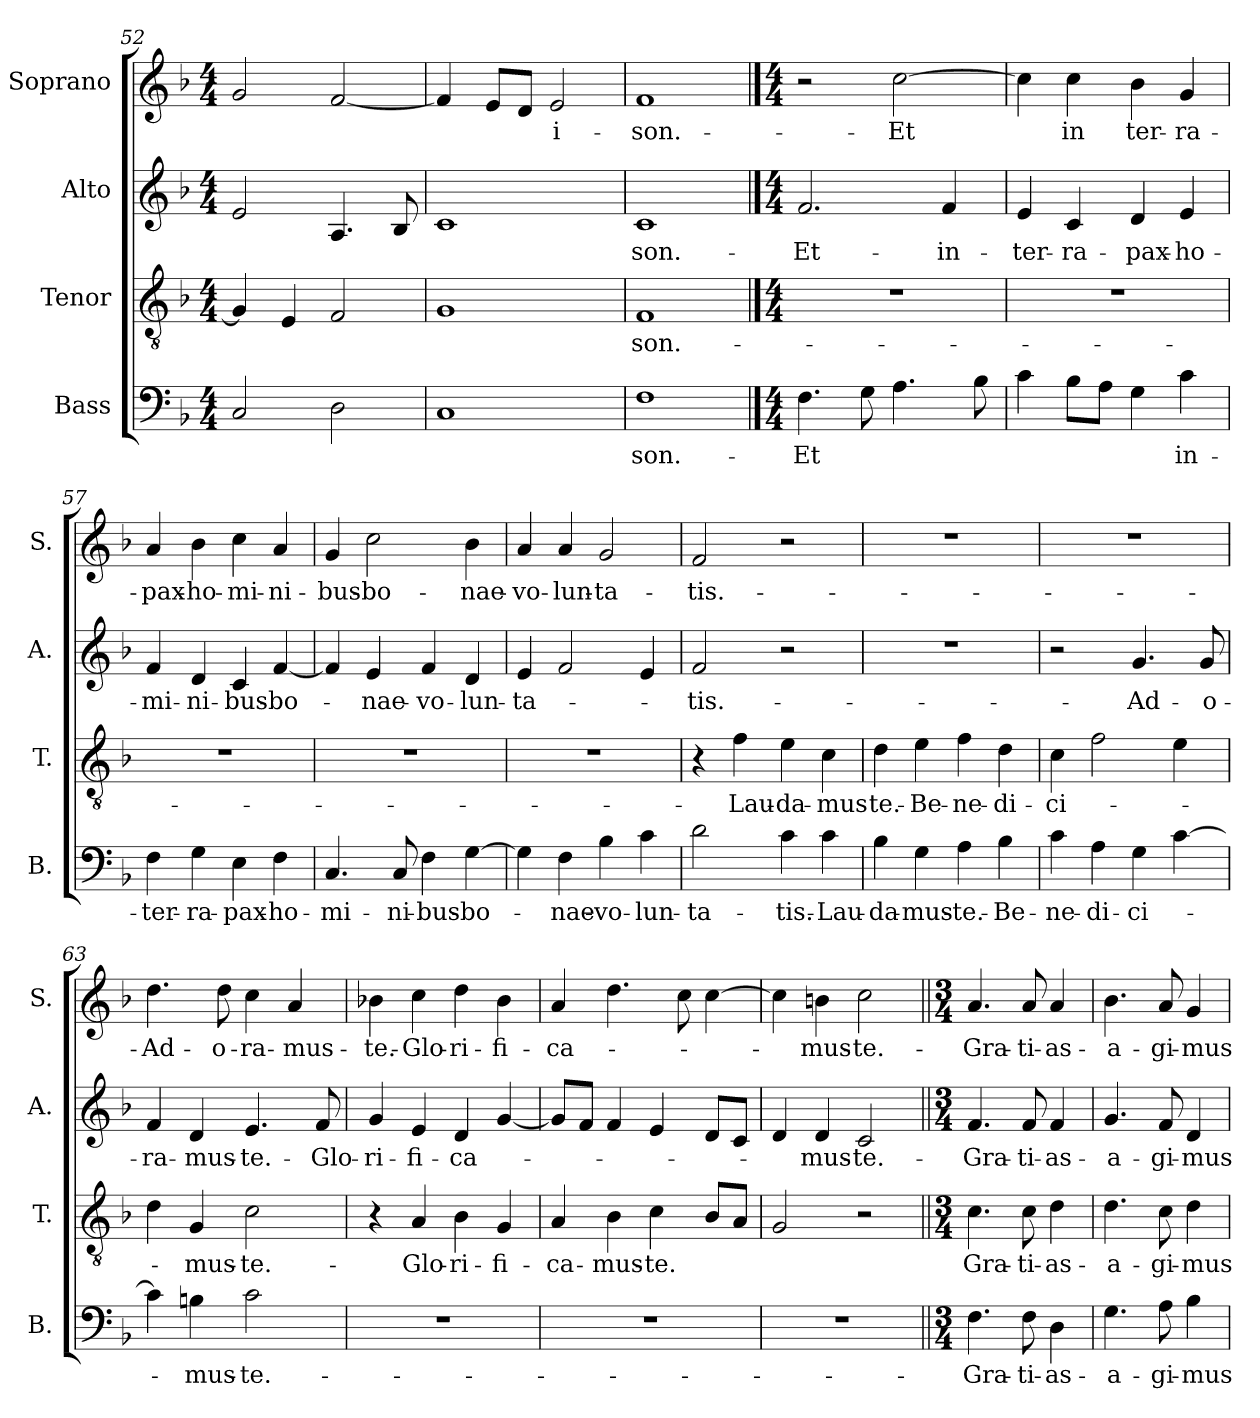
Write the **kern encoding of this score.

**kern	**text	**kern	**text	**kern	**text	**kern	**text
*part4	*part4	*part3	*part3	*part2	*part2	*part1	*part1
*staff4	*staff4	*staff3	*staff3	*staff2	*staff2	*staff1	*staff1
*I"Bass	*	*I"Tenor	*	*I"Alto	*	*I"Soprano	*
*I'B.	*	*I'T.	*	*I'A.	*	*I'S.	*
*clefF4	*	*clefGv2	*	*clefG2	*	*clefG2	*
*	*	*ITrd7c12	*	*	*	*	*
*k[b-]	*	*k[b-]	*	*k[b-]	*	*k[b-]	*
*F:	*	*F:	*	*F:	*	*F:	*
*M4/4	*	*M4/4	*	*M4/4	*	*M4/4	*
=52	=52	=52	=52	=52	=52	=52	=52
2C/	.	4GG/]	.	2e/	.	2g/	.
.	.	4EE/	.	.	.	.	.
2D\	.	2FF/	.	4.A/	.	[2f/	.
.	.	.	.	8B-/	.	.	.
=53	=53	=53	=53	=53	=53	=53	=53
1C	.	1GG	.	1c	.	4f/]	.
.	.	.	.	.	.	8e/L	.
.	.	.	.	.	.	8d/J	.
!	!	!	!	!	!	!	!LO:LY:b
.	.	.	.	.	.	2e/	-i-
=54	=54	=54	=54	=54	=54	=54	=54
!	!LO:LY:b	!	!LO:LY:b	!	!LO:LY:b	!	!LO:LY:b
1F	-son.-	1FF	-son.-	1c	-son.-	1f	-son.-
!!LO:PB:g=z
==55	==55	==55	==55	==55	==55	==55	==55
*M4/4	*	*M4/4	*	*M4/4	*	*M4/4	*
!	!LO:LY:b	!	!	!	!LO:LY:b	!	!
4.F\	-Et	1r	.	2.f/	-Et-	2r	.
8G\	.	.	.	.	.	.	.
!	!	!	!	!	!	!	!LO:LY:b
4.A\	.	.	.	.	.	[2cc\	-Et
!	!	!	!	!	!LO:LY:b	!	!
.	.	.	.	4f/	-in-	.	.
8B-\	.	.	.	.	.	.	.
=56	=56	=56	=56	=56	=56	=56	=56
!	!	!	!	!	!LO:LY:b	!	!
4c\	.	1r	.	4e/	-ter-	4cc\]	.
!	!	!	!	!	!LO:LY:b	!	!LO:LY:b
8B-\L	.	.	.	4c/	-ra-	4cc\	in
8A\J	.	.	.	.	.	.	.
!	!	!	!	!	!LO:LY:b	!	!LO:LY:b
4G\	.	.	.	4d/	-pax-	4b-\	ter-
!	!LO:LY:b	!	!	!	!LO:LY:b	!	!LO:LY:b
4c\	in-	.	.	4e/	-ho-	4g/	-ra-
=57	=57	=57	=57	=57	=57	=57	=57
!	!LO:LY:b	!	!	!	!LO:LY:b	!	!LO:LY:b
4F\	-ter-	1r	.	4f/	-mi-	4a/	-pax-
!	!LO:LY:b	!	!	!	!LO:LY:b	!	!LO:LY:b
4G\	-ra-	.	.	4d/	-ni-	4b-\	-ho-
!	!LO:LY:b	!	!	!	!LO:LY:b	!	!LO:LY:b
4E\	-pax-	.	.	4c/	-bus-	4cc\	-mi-
!	!LO:LY:b	!	!	!	!LO:LY:b	!	!LO:LY:b
4F\	-ho-	.	.	[4f/	-bo-	4a/	-ni-
=58	=58	=58	=58	=58	=58	=58	=58
!	!LO:LY:b	!	!	!	!	!	!LO:LY:b
4.C/	-mi-	1r	.	4f/]	.	4g/	-bus-
!	!	!	!	!	!LO:LY:b	!	!LO:LY:b
.	.	.	.	4e/	-nae-	2cc\	-bo-
!	!LO:LY:b	!	!	!	!	!	!
8C/	-ni-	.	.	.	.	.	.
!	!LO:LY:b	!	!	!	!LO:LY:b	!	!
4F\	-bus-	.	.	4f/	-vo-	.	.
!	!LO:LY:b	!	!	!	!LO:LY:b	!	!LO:LY:b
[4G\	-bo-	.	.	4d/	-lun-	4b-\	-nae-
=59	=59	=59	=59	=59	=59	=59	=59
!	!	!	!	!	!LO:LY:b	!	!LO:LY:b
4G\]	.	1r	.	4e/	-ta-	4a/	-vo-
!	!LO:LY:b	!	!	!	!	!	!LO:LY:b
4F\	-nae-	.	.	2f/	.	4a/	-lun-
!	!LO:LY:b	!	!	!	!	!	!LO:LY:b
4B-\	-vo-	.	.	.	.	2g/	-ta-
!	!LO:LY:b	!	!	!	!	!	!
4c\	-lun-	.	.	4e/	.	.	.
=60	=60	=60	=60	=60	=60	=60	=60
!	!LO:LY:b	!	!	!	!LO:LY:b	!	!LO:LY:b
2d\	-ta-	4r	.	2f/	-tis.-	2f/	-tis.-
!	!	!	!LO:LY:b	!	!	!	!
.	.	4F\	-Lau-	.	.	.	.
!	!LO:LY:b	!	!LO:LY:b	!	!	!	!
4c\	-tis.-	4E\	-da-	2r	.	2r	.
!	!LO:LY:b	!	!LO:LY:b	!	!	!	!
4c\	-Lau-	4C\	-mus	.	.	.	.
!!LO:LB:g=z
=61	=61	=61	=61	=61	=61	=61	=61
!	!LO:LY:b	!	!LO:LY:b	!	!	!	!
4B-\	-da-	4D\	te.-	1r	.	1r	.
!	!LO:LY:b	!	!LO:LY:b	!	!	!	!
4G\	-mus-	4E\	-Be-	.	.	.	.
!	!LO:LY:b	!	!LO:LY:b	!	!	!	!
4A\	-te.-	4F\	-ne-	.	.	.	.
!	!LO:LY:b	!	!LO:LY:b	!	!	!	!
4B-\	-Be-	4D\	-di-	.	.	.	.
=62	=62	=62	=62	=62	=62	=62	=62
!	!LO:LY:b	!	!LO:LY:b	!	!	!	!
4c\	-ne-	4C\	-ci-	2r	.	1r	.
!	!LO:LY:b	!	!	!	!	!	!
4A\	-di-	2F\	.	.	.	.	.
!	!LO:LY:b	!	!	!	!LO:LY:b	!	!
4G\	-ci-	.	.	4.g/	-Ad-	.	.
[4c\	.	4E\	.	.	.	.	.
!	!	!	!	!	!LO:LY:b	!	!
.	.	.	.	8g/	-o-	.	.
=63	=63	=63	=63	=63	=63	=63	=63
!	!	!	!	!	!LO:LY:b	!	!LO:LY:b
4c\]	.	4D\	.	4f/	-ra-	4.dd\	-Ad-
!	!LO:LY:b	!	!LO:LY:b	!	!LO:LY:b	!	!
4Bn\	-mus-	4GG/	-mus-	4d/	-mus-	.	.
!	!	!	!	!	!	!	!LO:LY:b
.	.	.	.	.	.	8dd\	-o-
!	!LO:LY:b	!	!LO:LY:b	!	!LO:LY:b	!	!LO:LY:b
2c\	-te.-	2C\	-te.-	4.e/	-te.-	4cc\	-ra-
!	!	!	!	!	!	!	!LO:LY:b
.	.	.	.	.	.	4a/	-mus-
!	!	!	!	!	!LO:LY:b	!	!
.	.	.	.	8f/	-Glo-	.	.
=64	=64	=64	=64	=64	=64	=64	=64
!	!	!	!	!	!LO:LY:b	!	!LO:LY:b
1r	.	4r	.	4g/	-ri-	4b-X\	-te.-
!	!	!	!LO:LY:b	!	!LO:LY:b	!	!LO:LY:b
.	.	4AA/	-Glo-	4e/	-fi-	4cc\	-Glo-
!	!	!	!LO:LY:b	!	!LO:LY:b	!	!LO:LY:b
.	.	4BB-\	-ri-	4d/	-ca-	4dd\	-ri-
!	!	!	!LO:LY:b	!	!	!	!LO:LY:b
.	.	4GG/	-fi-	[4g/	.	4b-\	-fi-
=65	=65	=65	=65	=65	=65	=65	=65
!	!	!	!LO:LY:b	!	!	!	!LO:LY:b
1r	.	4AA/	-ca-	8g/L]	.	4a/	-ca-
.	.	.	.	8f/J	.	.	.
!	!	!	!LO:LY:b	!	!	!	!
.	.	4BB-\	-mus-	4f/	.	4.dd\	.
!	!	!	!LO:LY:b	!	!	!	!
.	.	4C\	-te.	4e/	.	.	.
.	.	.	.	.	.	8cc\	.
.	.	8BB-/L	.	8d/L	.	[4cc\	.
.	.	8AA/J	.	8c/J	.	.	.
=66	=66	=66	=66	=66	=66	=66	=66
1r	.	2GG/	.	4d/	.	4cc\]	.
!	!	!	!	!	!LO:LY:b	!	!LO:LY:b
.	.	.	.	4d/	-mus-	4bn\	-mus-
!	!	!	!	!	!LO:LY:b	!	!LO:LY:b
.	.	2r	.	2c/	-te.-	2cc\	-te.-
!!LO:LB:g=z
=67||	=67||	=67||	=67||	=67||	=67||	=67||	=67||
*M3/4	*	*M3/4	*	*M3/4	*	*M3/4	*
!	!LO:LY:b	!	!LO:LY:b	!	!LO:LY:b	!	!LO:LY:b
4.F\	-Gra-	4.C\	Gra-	4.f/	-Gra-	4.a/	-Gra-
!	!LO:LY:b	!	!LO:LY:b	!	!LO:LY:b	!	!LO:LY:b
8F\	-ti-	8C\	-ti-	8f/	-ti-	8a/	-ti-
!	!LO:LY:b	!	!LO:LY:b	!	!LO:LY:b	!	!LO:LY:b
4D\	-as-	4D\	-as-	4f/	-as-	4a/	-as-
=68	=68	=68	=68	=68	=68	=68	=68
!	!LO:LY:b	!	!LO:LY:b	!	!LO:LY:b	!	!LO:LY:b
4.G\	-a-	4.D\	-a-	4.g/	-a-	4.b-\	-a-
!	!LO:LY:b	!	!LO:LY:b	!	!LO:LY:b	!	!LO:LY:b
8A\	-gi-	8C\	-gi-	8f/	-gi-	8a/	-gi-
!	!LO:LY:b	!	!LO:LY:b	!	!LO:LY:b	!	!LO:LY:b
4B-\	-mus-	4D\	-mus-	4d/	-mus-	4g/	-mus-
=	=	=	=	=	=	=	=
*-	*-	*-	*-	*-	*-	*-	*-
